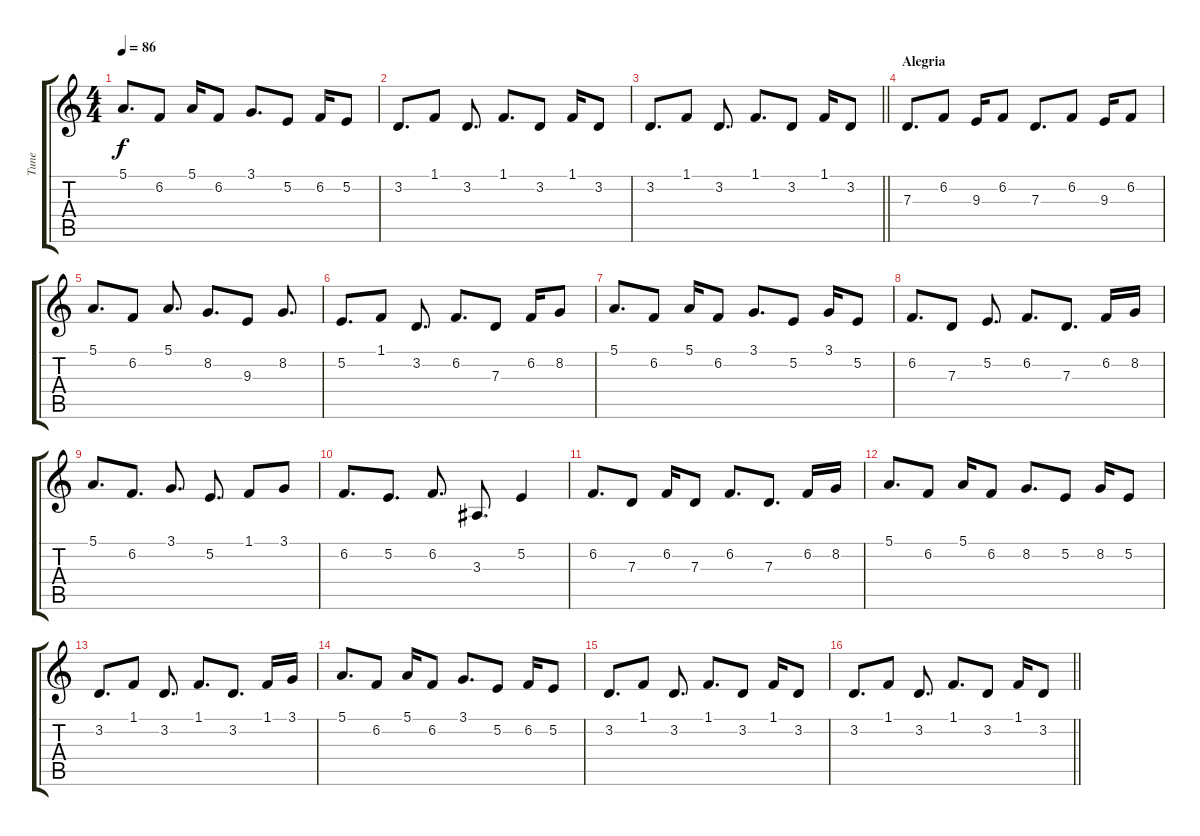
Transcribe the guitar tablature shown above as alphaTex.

\track ("Tune" "Tune") {instrument shamisen}
\staff {score tabs}
\tuning (E4 B3 G3 D3 A2 E2) {hide}
\ts (4 4)
\tempo 86
\clef g2
\ks c
5.1.8{d dy f} 6.2.8 5.1.16 6.2.8 3.1.8{d} 5.2.8 6.2.16 5.2.8 |
3.2.8{d} 1.1.8 3.2.8{d} 1.1.8{d} 3.2.8 1.1.16 3.2.8 |
\barLineRight lightlight
3.2.8{d} 1.1.8 3.2.8{d} 1.1.8{d} 3.2.8 1.1.16 3.2.8 |
\section ("" "Alegria")
7.3.8{d} 6.2.8 9.3.16 6.2.8 7.3.8{d} 6.2.8 9.3.16 6.2.8 |
5.1.8{d} 6.2.8 5.1.8{d} 8.2.8{d} 9.3.8 8.2.8{d} |
5.2.8{d} 1.1.8 3.2.8{d} 6.2.8{d} 7.3.8 6.2.16 8.2.8 |
5.1.8{d} 6.2.8 5.1.16 6.2.8 3.1.8{d} 5.2.8 3.1.16 5.2.8 |
6.2.8{d} 7.3.8 5.2.8{d} 6.2.8{d} 7.3.8{d} 6.2.16 8.2.16 |
5.1.8{d} 6.2.8{d} 3.1.8{d} 5.2.8{d} 1.1.8 3.1.8 |
6.2.8{d} 5.2.8{d} 6.2.8{d} 3.3.8{d} 5.2.4 |
6.2.8{d} 7.3.8 6.2.16 7.3.8 6.2.8{d} 7.3.8{d} 6.2.16 8.2.16 |
5.1.8{d} 6.2.8 5.1.16 6.2.8 8.2.8{d} 5.2.8 8.2.16 5.2.8 |
3.2.8{d} 1.1.8 3.2.8{d} 1.1.8{d} 3.2.8{d} 1.1.16 3.1.16 |
5.1.8{d} 6.2.8 5.1.16 6.2.8 3.1.8{d} 5.2.8 6.2.16 5.2.8 |
3.2.8{d} 1.1.8 3.2.8{d} 1.1.8{d} 3.2.8 1.1.16 3.2.8 |
\barLineRight lightlight
3.2.8{d} 1.1.8 3.2.8{d} 1.1.8{d} 3.2.8 1.1.16 3.2.8
